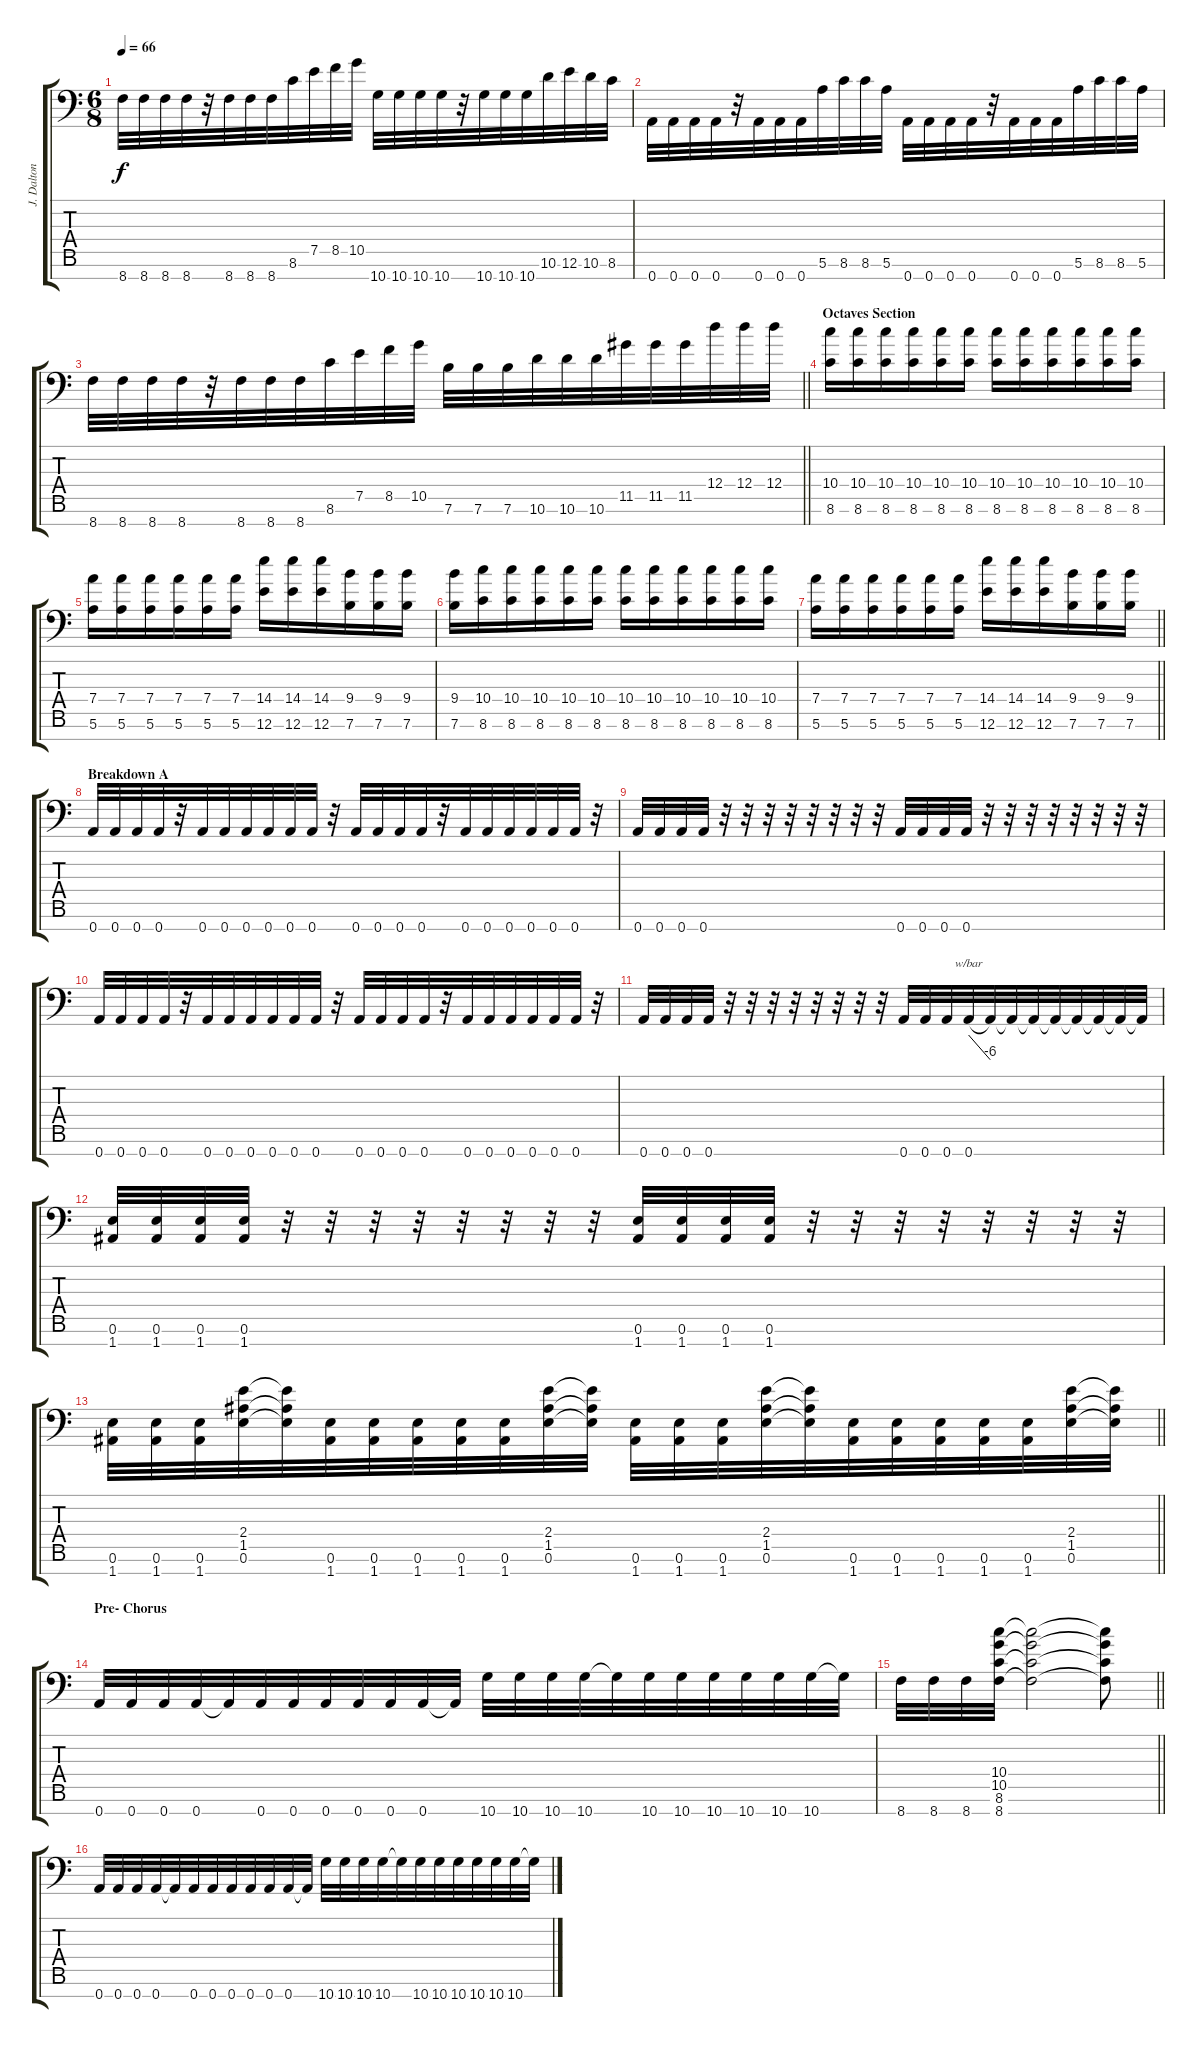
\track ("J. Dalton" "J. Dalton") {instrument overdrivenguitar}
\staff {score tabs}
\tuning (E4 B3 Gb3 D3 A2 E2 A1) {hide}
\ts (6 8)
\tempo 66
\clef f4
\ks aminor
8.7.32{dy f} 8.7.32 8.7.32 8.7.32 r.32 8.7.32 8.7.32 8.7.32 8.6.32 7.5.32 8.5.32 10.5.32 10.7.32 10.7.32 10.7.32 10.7.32 r.32 10.7.32 10.7.32 10.7.32 10.6.32 12.6.32 10.6.32 8.6.32 |
0.7.32 0.7.32 0.7.32 0.7.32 r.32 0.7.32 0.7.32 0.7.32 5.6.32 8.6.32 8.6.32 5.6.32 0.7.32 0.7.32 0.7.32 0.7.32 r.32 0.7.32 0.7.32 0.7.32 5.6.32 8.6.32 8.6.32 5.6.32 |
\barLineRight lightlight
8.7.32 8.7.32 8.7.32 8.7.32 r.32 8.7.32 8.7.32 8.7.32 8.6.32 7.5.32 8.5.32 10.5.32 7.6.32 7.6.32 7.6.32 10.6.32 10.6.32 10.6.32 11.5.32 11.5.32 11.5.32 12.4.32 12.4.32 12.4.32 |
\section ("" "Octaves Section")
(10.4 8.6).16{volume 14} (10.4 8.6).16 (10.4 8.6).16 (10.4 8.6).16 (10.4 8.6).16 (10.4 8.6).16 (10.4 8.6).16 (10.4 8.6).16 (10.4 8.6).16 (10.4 8.6).16 (10.4 8.6).16 (10.4 8.6).16 |
(7.4 5.6).16 (7.4 5.6).16 (7.4 5.6).16 (7.4 5.6).16 (7.4 5.6).16 (7.4 5.6).16 (14.4 12.6).16 (14.4 12.6).16 (14.4 12.6).16 (9.4 7.6).16 (9.4 7.6).16 (9.4 7.6).16 |
(9.4 7.6).16 (10.4 8.6).16 (10.4 8.6).16 (10.4 8.6).16 (10.4 8.6).16 (10.4 8.6).16 (10.4 8.6).16 (10.4 8.6).16 (10.4 8.6).16 (10.4 8.6).16 (10.4 8.6).16 (10.4 8.6).16 |
\barLineRight lightlight
(7.4 5.6).16 (7.4 5.6).16 (7.4 5.6).16 (7.4 5.6).16 (7.4 5.6).16 (7.4 5.6).16 (14.4 12.6).16 (14.4 12.6).16 (14.4 12.6).16 (9.4 7.6).16 (9.4 7.6).16 (9.4 7.6).16 |
\section ("" "Breakdown A")
0.7.32 0.7.32 0.7.32 0.7.32 r.32 0.7.32 0.7.32 0.7.32 0.7.32 0.7.32 0.7.32 r.32 0.7.32 0.7.32 0.7.32 0.7.32 r.32 0.7.32 0.7.32 0.7.32 0.7.32 0.7.32 0.7.32 r.32 |
0.7.32 0.7.32 0.7.32 0.7.32 r.32 r.32 r.32 r.32 r.32 r.32 r.32 r.32 0.7.32 0.7.32 0.7.32 0.7.32 r.32 r.32 r.32 r.32 r.32 r.32 r.32 r.32 |
0.7.32 0.7.32 0.7.32 0.7.32 r.32 0.7.32 0.7.32 0.7.32 0.7.32 0.7.32 0.7.32 r.32 0.7.32 0.7.32 0.7.32 0.7.32 r.32 0.7.32 0.7.32 0.7.32 0.7.32 0.7.32 0.7.32 r.32 |
0.7.32 0.7.32 0.7.32 0.7.32 r.32 r.32 r.32 r.32 r.32 r.32 r.32 r.32 0.7.32 0.7.32 0.7.32 0.7.32{tbe (dive default 0 0 60 -24)} 0.7{t}.32 0.7{t}.32 0.7{t}.32 0.7{t}.32 0.7{t}.32 0.7{t}.32 0.7{t}.32 0.7{t}.32 |
(0.6 1.7).32 (0.6 1.7).32 (0.6 1.7).32 (0.6 1.7).32 r.32 r.32 r.32 r.32 r.32 r.32 r.32 r.32 (0.6 1.7).32 (0.6 1.7).32 (0.6 1.7).32 (0.6 1.7).32 r.32 r.32 r.32 r.32 r.32 r.32 r.32 r.32 |
\barLineRight lightlight
(0.6 1.7).32 (0.6 1.7).32 (0.6 1.7).32 (2.4 1.5 0.6).32 (2.4{t} 1.5{t} 0.6{t}).32 (0.6 1.7).32 (0.6 1.7).32 (0.6 1.7).32 (0.6 1.7).32 (0.6 1.7).32 (2.4 1.5 0.6).32 (2.4{t} 1.5{t} 0.6{t}).32 (0.6 1.7).32 (0.6 1.7).32 (0.6 1.7).32 (2.4 1.5 0.6).32 (2.4{t} 1.5{t} 0.6{t}).32 (0.6 1.7).32 (0.6 1.7).32 (0.6 1.7).32 (0.6 1.7).32 (0.6 1.7).32 (2.4 1.5 0.6).32 (2.4{t} 1.5{t} 0.6{t}).32 |
\section ("" "Pre- Chorus")
0.7.32 0.7.32 0.7.32 0.7.32 0.7{t}.32 0.7.32 0.7.32 0.7.32 0.7.32 0.7.32 0.7.32 0.7{t}.32 10.7.32 10.7.32 10.7.32 10.7.32 10.7{t}.32 10.7.32 10.7.32 10.7.32 10.7.32 10.7.32 10.7.32 10.7{t}.32 |
\barLineRight lightlight
8.7.32 8.7.32 8.7.32 (10.4 10.5 8.6 8.7).32 (10.4{t} 10.5{t} 8.6{t} 8.7{t}).2 (10.4{t} 10.5{t} 8.6{t} 8.7{t}).8 |
0.7.32 0.7.32 0.7.32 0.7.32 0.7{t}.32 0.7.32 0.7.32 0.7.32 0.7.32 0.7.32 0.7.32 0.7{t}.32 10.7.32 10.7.32 10.7.32 10.7.32 10.7{t}.32 10.7.32 10.7.32 10.7.32 10.7.32 10.7.32 10.7.32 10.7{t}.32
